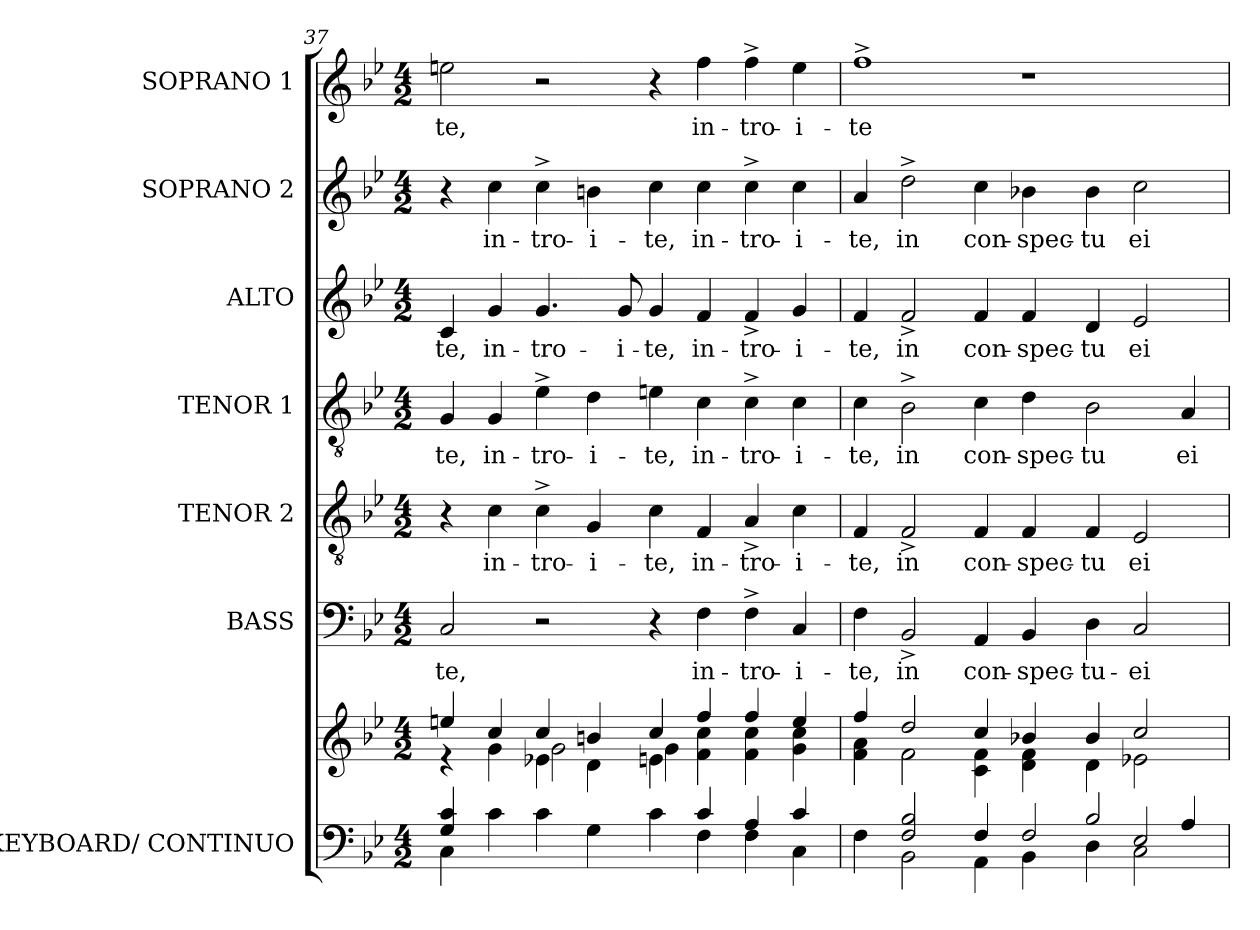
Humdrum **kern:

**kern	**kern	**kern	**text	**kern	**text	**kern	**text	**kern	**text	**kern	**text	**kern	**text
*part7	*part7	*part6	*part6	*part5	*part5	*part4	*part4	*part3	*part3	*part2	*part2	*part1	*part1
*staff8	*staff7	*staff6	*staff6	*staff5	*staff5	*staff4	*staff4	*staff3	*staff3	*staff2	*staff2	*staff1	*staff1
*I"KEYBOARD/ CONTINUO	*	*I"BASS	*	*I"TENOR 2	*	*I"TENOR 1	*	*I"ALTO	*	*I"SOPRANO 2	*	*I"SOPRANO 1	*
*I'Kbd.	*	*I'B.	*	*I'T2.	*	*I'T1.	*	*I'A.	*	*I'S2.	*	*I'S1.	*
*clefF4	*clefG2	*clefF4	*	*clefGv2	*	*clefGv2	*	*clefG2	*	*clefG2	*	*clefG2	*
*	*	*	*	*ITrd7c12	*	*ITrd7c12	*	*	*	*	*	*	*
*k[b-e-]	*k[b-e-]	*k[b-e-]	*	*k[b-e-]	*	*k[b-e-]	*	*k[b-e-]	*	*k[b-e-]	*	*k[b-e-]	*
*B-:	*B-:	*B-:	*	*B-:	*	*B-:	*	*B-:	*	*B-:	*	*B-:	*
*M4/2	*M4/2	*M4/2	*	*M4/2	*	*M4/2	*	*M4/2	*	*M4/2	*	*M4/2	*
=37	=37	=37	=37	=37	=37	=37	=37	=37	=37	=37	=37	=37	=37
*^	*^	*	*	*	*	*	*	*	*	*	*	*	*
*	*	*	*^	*	*	*	*	*	*	*	*	*	*	*	*
!	!	!	!	!	!	!LO:LY:b:color=#000000	!	!	!	!	!	!	!	!	!	!
!	!	!	!	!	!	!	!	!	!	!LO:LY:b:color=#000000	!	!	!	!	!	!
!	!	!	!	!	!	!	!	!	!	!	!	!LO:LY:b:color=#000000	!	!	!	!
!	!	!	!	!	!	!	!	!	!	!	!	!	!	!	!	!LO:LY:b:color=#000000
4Gi/ 4ci	4Ci\	4eeni/	4r	2ryy	2Ci/	-te,	4r	.	4GGi/	-te,	4ci/	-te,	4r	.	2eeni\	-te,
!	!	!	!	!	!	!	!	!LO:LY:b:color=#000000	!	!	!	!	!	!	!	!
!	!	!	!	!	!	!	!	!	!	!LO:LY:b:color=#000000	!	!	!	!	!	!
!	!	!	!	!	!	!	!	!	!	!	!	!LO:LY:b:color=#000000	!	!	!	!
!	!	!	!	!	!	!	!	!	!	!	!	!	!	!LO:LY:b:color=#000000	!	!
4ryy	4ci\	4cci/	4gi\	.	.	.	4Ci\	in-	4GGi/	in-	4gi/	in-	4cci\	in-	.	.
!	!	!	!	!	!	!	!	!LO:LY:b:color=#000000	!	!	!	!	!	!	!	!
!	!	!	!	!	!	!	!	!	!	!LO:LY:b:color=#000000	!	!	!	!	!	!
!	!	!	!	!	!	!	!	!	!	!	!	!LO:LY:b:color=#000000	!	!	!	!
!	!	!	!	!	!	!	!	!	!	!	!	!	!	!LO:LY:b:color=#000000	!	!
4ryy	4ci\	4cci/	4e-Xi\	2gi\	2r	.	4C^i\	-tro-	4E-^i\	-tro-	4.gi/	-tro-	4cc^i\	-tro-	2r	.
!	!	!	!	!	!	!	!	!LO:LY:b:color=#000000	!	!	!	!	!	!	!	!
!	!	!	!	!	!	!	!	!	!	!LO:LY:b:color=#000000	!	!	!	!	!	!
!	!	!	!	!	!	!	!	!	!	!	!	!	!	!LO:LY:b:color=#000000	!	!
4ryy	4Gi\	4bni/	4di\	.	.	.	4GGi/	-i-	4Di\	-i-	.	.	4bni\	-i-	.	.
!	!	!	!	!	!	!	!	!	!	!	!	!LO:LY:b:color=#000000	!	!	!	!
.	.	.	.	.	.	.	.	.	.	.	8gi/	-i-	.	.	.	.
!	!	!	!	!	!	!	!	!LO:LY:b:color=#000000	!	!	!	!	!	!	!	!
!	!	!	!	!	!	!	!	!	!	!LO:LY:b:color=#000000	!	!	!	!	!	!
!	!	!	!	!	!	!	!	!	!	!	!	!LO:LY:b:color=#000000	!	!	!	!
!	!	!	!	!	!	!	!	!	!	!	!	!	!	!LO:LY:b:color=#000000	!	!
4ryy	4ci\	4cci/	4eni\	4gi\	4r	.	4Ci\	-te,	4Eni\	-te,	4gi/	-te,	4cci\	-te,	4r	.
!	!	!	!	!	!	!LO:LY:b:color=#000000	!	!	!	!	!	!	!	!	!	!
!	!	!	!	!	!	!	!	!LO:LY:b:color=#000000	!	!	!	!	!	!	!	!
!	!	!	!	!	!	!	!	!	!	!LO:LY:b:color=#000000	!	!	!	!	!	!
!	!	!	!	!	!	!	!	!	!	!	!	!LO:LY:b:color=#000000	!	!	!	!
!	!	!	!	!	!	!	!	!	!	!	!	!	!	!LO:LY:b:color=#000000	!	!
!	!	!	!	!	!	!	!	!	!	!	!	!	!	!	!	!LO:LY:b:color=#000000
4ci/	4Fi\	4ffi/	4fi\ 4cci	4ryy	4Fi\	in-	4FFi/	in-	4Ci\	in-	4fi/	in-	4cci\	in-	4ffi\	in-
!	!	!	!	!	!	!LO:LY:b:color=#000000	!	!	!	!	!	!	!	!	!	!
!	!	!	!	!	!	!	!	!LO:LY:b:color=#000000	!	!	!	!	!	!	!	!
!	!	!	!	!	!	!	!	!	!	!LO:LY:b:color=#000000	!	!	!	!	!	!
!	!	!	!	!	!	!	!	!	!	!	!	!LO:LY:b:color=#000000	!	!	!	!
!	!	!	!	!	!	!	!	!	!	!	!	!	!	!LO:LY:b:color=#000000	!	!
!	!	!	!	!	!	!	!	!	!	!	!	!	!	!	!	!LO:LY:b:color=#000000
4Ai/	4Fi\	4ffi/	4fi\ 4cci	2ryy	4F^i\	-tro-	4AA^i/	-tro-	4C^i\	-tro-	4f^i/	-tro-	4cc^i\	-tro-	4ff^i\	-tro-
!	!	!	!	!	!	!LO:LY:b:color=#000000	!	!	!	!	!	!	!	!	!	!
!	!	!	!	!	!	!	!	!LO:LY:b:color=#000000	!	!	!	!	!	!	!	!
!	!	!	!	!	!	!	!	!	!	!LO:LY:b:color=#000000	!	!	!	!	!	!
!	!	!	!	!	!	!	!	!	!	!	!	!LO:LY:b:color=#000000	!	!	!	!
!	!	!	!	!	!	!	!	!	!	!	!	!	!	!LO:LY:b:color=#000000	!	!
!	!	!	!	!	!	!	!	!	!	!	!	!	!	!	!	!LO:LY:b:color=#000000
4ci/	4Ci\	4eei/	4gi\ 4cci	.	4Ci/	-i-	4Ci\	-i-	4Ci\	-i-	4gi/	-i-	4cci\	-i-	4eei\	-i-
*	*	*	*v	*v	*	*	*	*	*	*	*	*	*	*	*	*
!!LO:PB:g=z
=38	=38	=38	=38	=38	=38	=38	=38	=38	=38	=38	=38	=38	=38	=38	=38
*	*^	*	*	*	*	*	*	*	*	*	*	*	*	*	*
!	!	!	!	!	!	!LO:LY:b:color=#000000	!	!	!	!	!	!	!	!	!	!
!	!	!	!	!	!	!	!	!LO:LY:b:color=#000000	!	!	!	!	!	!	!	!
!	!	!	!	!	!	!	!	!	!	!LO:LY:b:color=#000000	!	!	!	!	!	!
!	!	!	!	!	!	!	!	!	!	!	!	!LO:LY:b:color=#000000	!	!	!	!
!	!	!	!	!	!	!	!	!	!	!	!	!	!	!LO:LY:b:color=#000000	!	!
!	!	!	!	!	!	!	!	!	!	!	!	!	!	!	!	!LO:LY:b:color=#000000
4ryy	4Fi\	1ryy	4ffi/	4fi\ 4ai	4Fi\	-te,	4FFi/	-te,	4Ci\	-te,	4fi/	-te,	4ai/	-te,	1ff^i	-te
!	!	!	!	!	!	!LO:LY:b:color=#000000	!	!	!	!	!	!	!	!	!	!
!	!	!	!	!	!	!	!	!LO:LY:b:color=#000000	!	!	!	!	!	!	!	!
!	!	!	!	!	!	!	!	!	!	!LO:LY:b:color=#000000	!	!	!	!	!	!
!	!	!	!	!	!	!	!	!	!	!	!	!LO:LY:b:color=#000000	!	!	!	!
!	!	!	!	!	!	!	!	!	!	!	!	!	!	!LO:LY:b:color=#000000	!	!
2Fi/ 2B-i	2BB-i\	.	2ddi/	2fi\	2BB-^i/	in	2FF^i/	in	2BB-^i\	in	2f^i/	in	2dd^i\	in	.	.
!	!	!	!	!	!	!LO:LY:b:color=#000000	!	!	!	!	!	!	!	!	!	!
!	!	!	!	!	!	!	!	!LO:LY:b:color=#000000	!	!	!	!	!	!	!	!
!	!	!	!	!	!	!	!	!	!	!LO:LY:b:color=#000000	!	!	!	!	!	!
!	!	!	!	!	!	!	!	!	!	!	!	!LO:LY:b:color=#000000	!	!	!	!
!	!	!	!	!	!	!	!	!	!	!	!	!	!	!LO:LY:b:color=#000000	!	!
4Fi/	4AAi\	.	4cci/	4ci\ 4fi	4AAi/	con-	4FFi/	con-	4Ci\	con-	4fi/	con-	4cci\	con-	.	.
!	!	!	!	!	!	!LO:LY:b:color=#000000	!	!	!	!	!	!	!	!	!	!
!	!	!	!	!	!	!	!	!LO:LY:b:color=#000000	!	!	!	!	!	!	!	!
!	!	!	!	!	!	!	!	!	!	!LO:LY:b:color=#000000	!	!	!	!	!	!
!	!	!	!	!	!	!	!	!	!	!	!	!LO:LY:b:color=#000000	!	!	!	!
!	!	!	!	!	!	!	!	!	!	!	!	!	!	!LO:LY:b:color=#000000	!	!
2Fi/	4BB-i\	4ryy	4b-Xi/	4di\ 4fi	4BB-i/	-spec-	4FFi/	-spec-	4Di\	-spec-	4fi/	-spec-	4b-Xi\	-spec-	1r	.
!	!	!	!	!	!	!LO:LY:b:color=#000000	!	!	!	!	!	!	!	!	!	!
!	!	!	!	!	!	!	!	!LO:LY:b:color=#000000	!	!	!	!	!	!	!	!
!	!	!	!	!	!	!	!	!	!	!LO:LY:b:color=#000000	!	!	!	!	!	!
!	!	!	!	!	!	!	!	!	!	!	!	!LO:LY:b:color=#000000	!	!	!	!
!	!	!	!	!	!	!	!	!	!	!	!	!	!	!LO:LY:b:color=#000000	!	!
.	4Di\	2B-i/	4b-i/	4di\	4Di\	-tu-	4FFi/	-tu	2BB-i\	-tu	4di/	-tu	4b-i\	-tu	.	.
!	!	!	!	!	!	!LO:LY:b:color=#000000	!	!	!	!	!	!	!	!	!	!
!	!	!	!	!	!	!	!	!LO:LY:b:color=#000000	!	!	!	!	!	!	!	!
!	!	!	!	!	!	!	!	!	!	!	!	!LO:LY:b:color=#000000	!	!	!	!
!	!	!	!	!	!	!	!	!	!	!	!	!	!	!LO:LY:b:color=#000000	!	!
2E-i/	2Ci\	.	2cci/	2e-Xi\	2Ci/	-ei-	2EE-i/	ei-	.	.	2e-i/	ei-	2cci\	ei-	.	.
!	!	!	!	!	!	!	!	!	!	!LO:LY:b:color=#000000	!	!	!	!	!	!
.	.	4Ai/	.	.	.	.	.	.	4AAi/	ei-	.	.	.	.	.	.
*v	*v	*v	*	*	*	*	*	*	*	*	*	*	*	*	*	*
*	*v	*v	*	*	*	*	*	*	*	*	*	*	*	*
=	=	=	=	=	=	=	=	=	=	=	=	=	=
*-	*-	*-	*-	*-	*-	*-	*-	*-	*-	*-	*-	*-	*-
